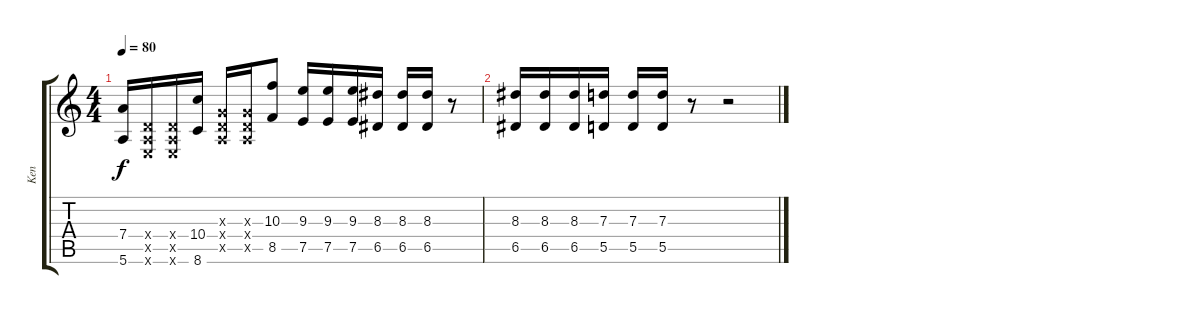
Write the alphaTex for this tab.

\track ("Ken" "Ken") {instrument electricguitarclean}
\staff {score tabs}
\tuning (E4 B3 G3 D3 A2 E2) {hide}
\ts (4 4)
\tempo 80
\clef g2
\ks c
(7.4 5.6).16{dy f} (0.4{x} 0.5{x} 0.6{x}).16 (0.4{x} 0.5{x} 0.6{x}).16 (10.4 8.6).16 (0.3{x} 0.4{x} 0.5{x}).16 (0.3{x} 0.4{x} 0.5{x}).16 (10.3 8.5).8 (9.3 7.5).16 (9.3 7.5).16 (9.3 7.5).16 (8.3 6.5).16 (8.3 6.5).16 (8.3 6.5).16 r.8 |
(8.3 6.5).16 (8.3 6.5).16 (8.3 6.5).16 (7.3 5.5).16 (7.3 5.5).16 (7.3 5.5).16 r.8 r.2
